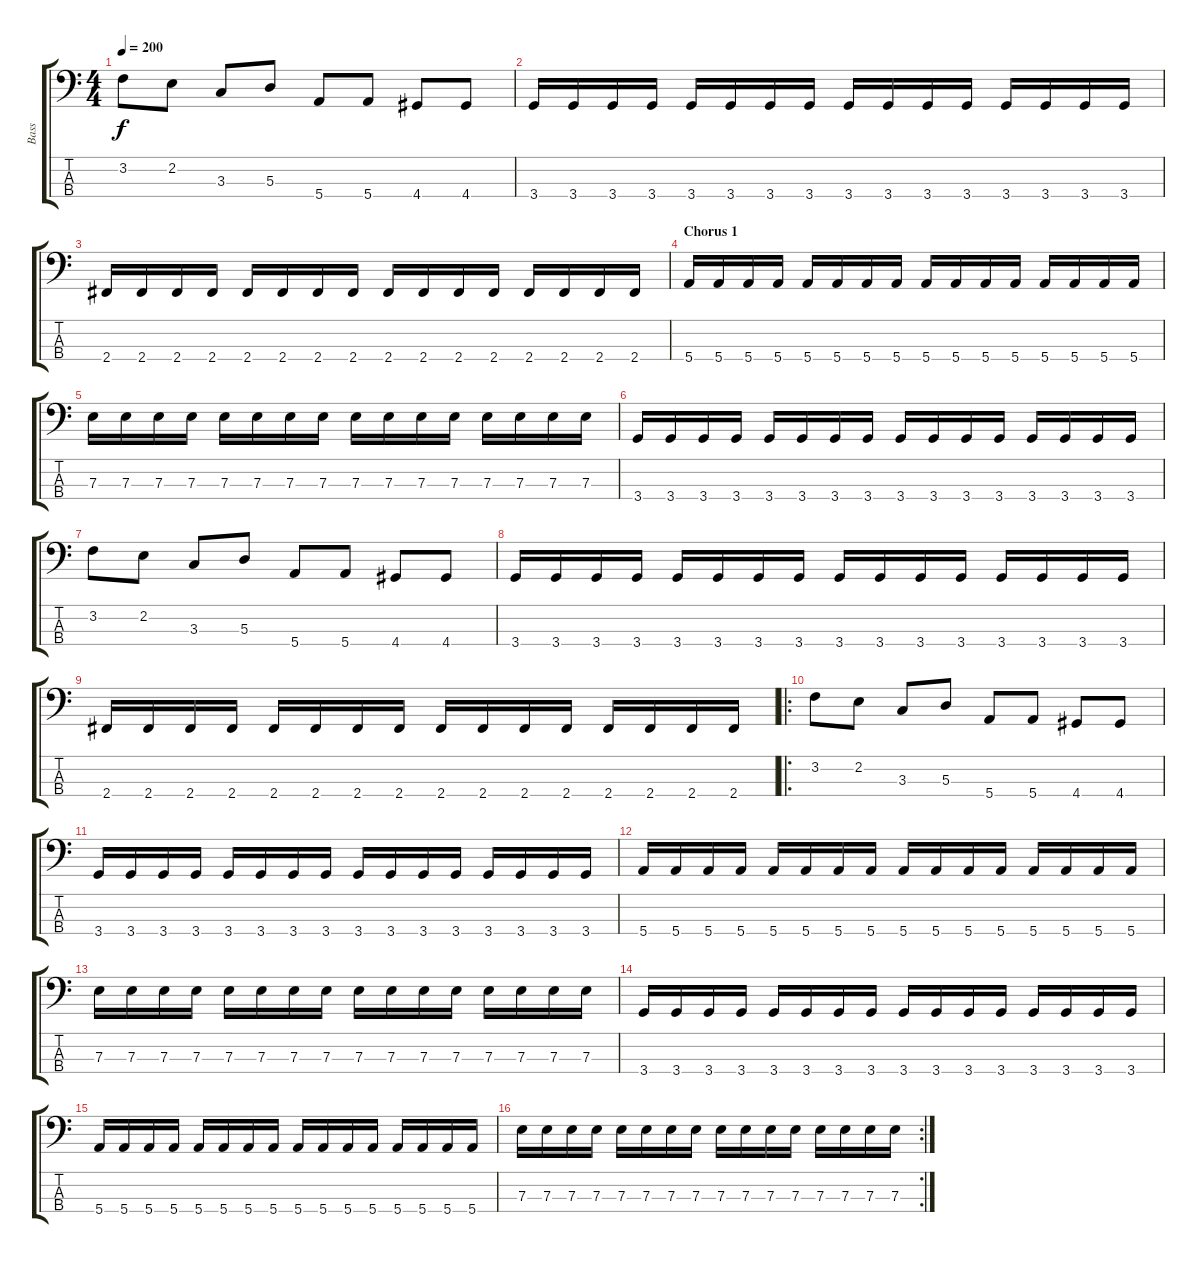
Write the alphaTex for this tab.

\track ("Bass" "Bass") {instrument electricbassfinger}
\staff {score tabs}
\tuning (G2 D2 A1 E1) {hide}
\ts (4 4)
\tempo 200
\clef f4
\ks c
3.2.8{dy f} 2.2.8 3.3.8 5.3.8 5.4.8 5.4.8 4.4.8 4.4.8 |
3.4.16 3.4.16 3.4.16 3.4.16 3.4.16 3.4.16 3.4.16 3.4.16 3.4.16 3.4.16 3.4.16 3.4.16 3.4.16 3.4.16 3.4.16 3.4.16 |
2.4.16 2.4.16 2.4.16 2.4.16 2.4.16 2.4.16 2.4.16 2.4.16 2.4.16 2.4.16 2.4.16 2.4.16 2.4.16 2.4.16 2.4.16 2.4.16 |
\section ("" "Chorus 1")
5.4.16 5.4.16 5.4.16 5.4.16 5.4.16 5.4.16 5.4.16 5.4.16 5.4.16 5.4.16 5.4.16 5.4.16 5.4.16 5.4.16 5.4.16 5.4.16 |
7.3.16 7.3.16 7.3.16 7.3.16 7.3.16 7.3.16 7.3.16 7.3.16 7.3.16 7.3.16 7.3.16 7.3.16 7.3.16 7.3.16 7.3.16 7.3.16 |
3.4.16 3.4.16 3.4.16 3.4.16 3.4.16 3.4.16 3.4.16 3.4.16 3.4.16 3.4.16 3.4.16 3.4.16 3.4.16 3.4.16 3.4.16 3.4.16 |
3.2.8 2.2.8 3.3.8 5.3.8 5.4.8 5.4.8 4.4.8 4.4.8 |
3.4.16 3.4.16 3.4.16 3.4.16 3.4.16 3.4.16 3.4.16 3.4.16 3.4.16 3.4.16 3.4.16 3.4.16 3.4.16 3.4.16 3.4.16 3.4.16 |
2.4.16 2.4.16 2.4.16 2.4.16 2.4.16 2.4.16 2.4.16 2.4.16 2.4.16 2.4.16 2.4.16 2.4.16 2.4.16 2.4.16 2.4.16 2.4.16 |
\ro
3.2.8 2.2.8 3.3.8 5.3.8 5.4.8 5.4.8 4.4.8 4.4.8 |
3.4.16 3.4.16 3.4.16 3.4.16 3.4.16 3.4.16 3.4.16 3.4.16 3.4.16 3.4.16 3.4.16 3.4.16 3.4.16 3.4.16 3.4.16 3.4.16 |
5.4.16 5.4.16 5.4.16 5.4.16 5.4.16 5.4.16 5.4.16 5.4.16 5.4.16 5.4.16 5.4.16 5.4.16 5.4.16 5.4.16 5.4.16 5.4.16 |
7.3.16 7.3.16 7.3.16 7.3.16 7.3.16 7.3.16 7.3.16 7.3.16 7.3.16 7.3.16 7.3.16 7.3.16 7.3.16 7.3.16 7.3.16 7.3.16 |
3.4.16 3.4.16 3.4.16 3.4.16 3.4.16 3.4.16 3.4.16 3.4.16 3.4.16 3.4.16 3.4.16 3.4.16 3.4.16 3.4.16 3.4.16 3.4.16 |
5.4.16 5.4.16 5.4.16 5.4.16 5.4.16 5.4.16 5.4.16 5.4.16 5.4.16 5.4.16 5.4.16 5.4.16 5.4.16 5.4.16 5.4.16 5.4.16 |
\rc 2
7.3.16 7.3.16 7.3.16 7.3.16 7.3.16 7.3.16 7.3.16 7.3.16 7.3.16 7.3.16 7.3.16 7.3.16 7.3.16 7.3.16 7.3.16 7.3.16
